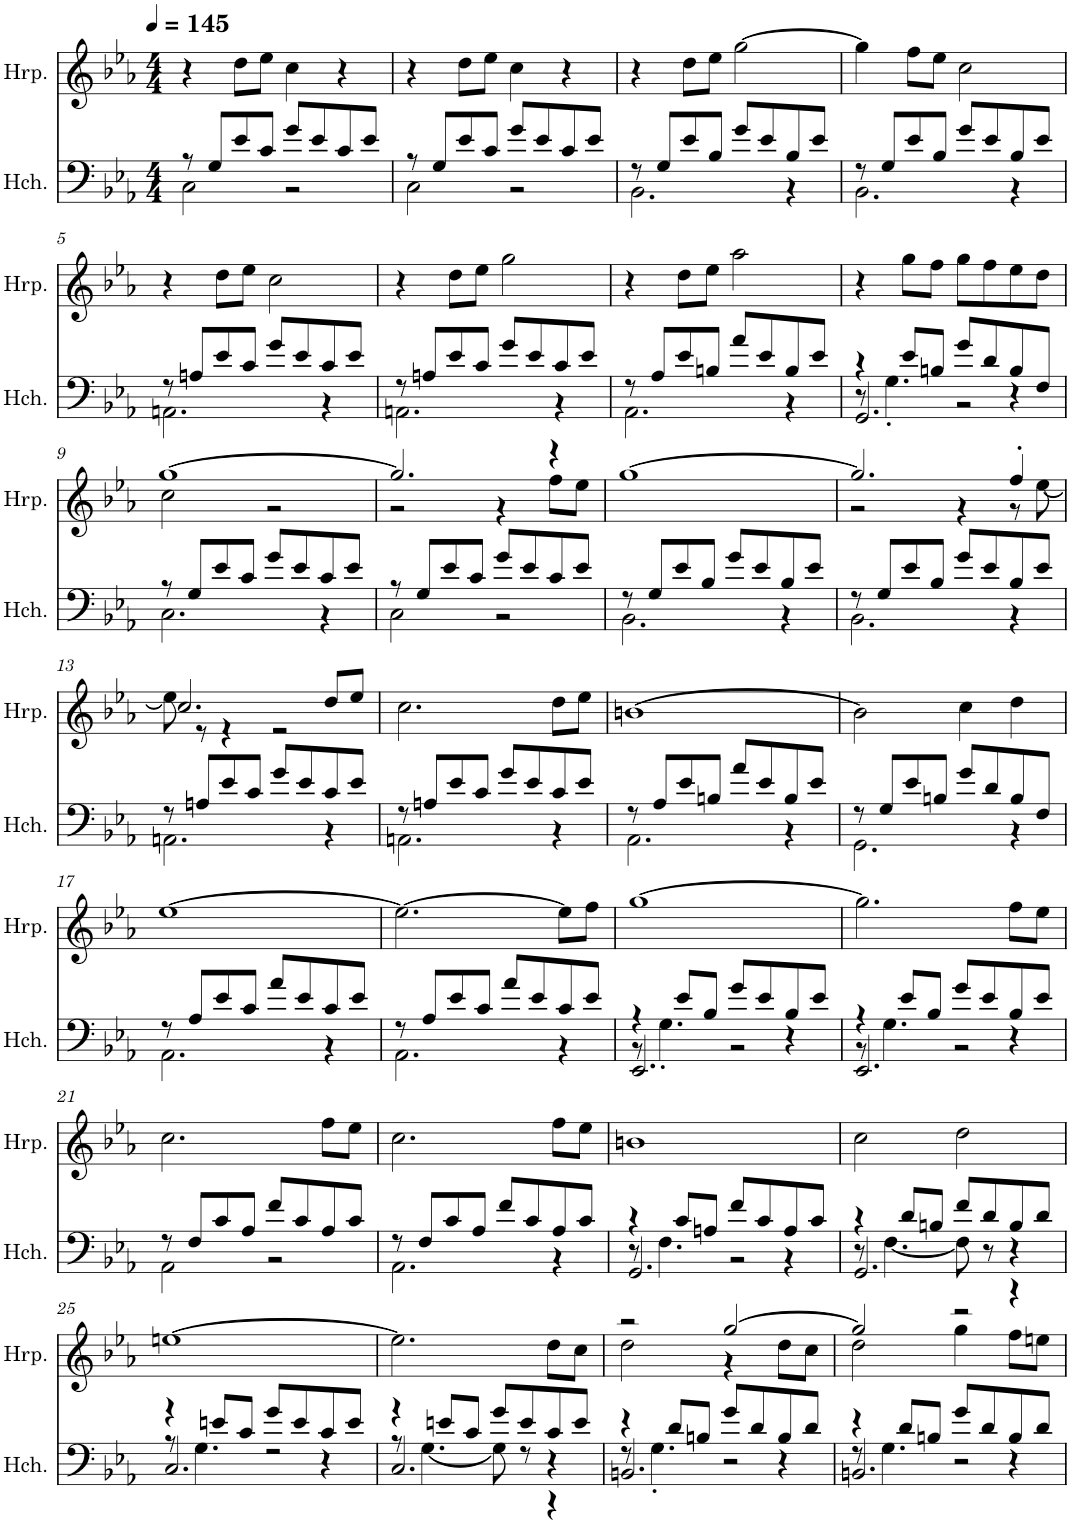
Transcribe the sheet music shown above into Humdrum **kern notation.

**kern	**kern
*part2	*part1
*staff2	*staff1
*I"Hch.	*I"Hrp.
*I'Hch.	*I'Hrp.
*clefF4	*clefG2
*k[b-e-a-]	*k[b-e-a-]
*M4/4	*M4/4
*MM145	*MM145
=1	=1
*^	*
8r	2C\	4r
8G/L	.	.
8e-/	.	8dd\L
8c/J	.	8ee-\J
8g/L	2r	4cc\
8e-/	.	.
8c/	.	4r
8e-/J	.	.
=2	=2	=2
8r	2C\	4r
8G/L	.	.
8e-/	.	8dd\L
8c/J	.	8ee-\J
8g/L	2r	4cc\
8e-/	.	.
8c/	.	4r
8e-/J	.	.
=3	=3	=3
8r	2.BB-\	4r
8G/L	.	.
8e-/	.	8dd\L
8B-/J	.	8ee-\J
8g/L	.	[2gg\
8e-/	.	.
8B-/	4r	.
8e-/J	.	.
=4	=4	=4
8r	2.BB-\	4gg\]
8G/L	.	.
8e-/	.	8ff\L
8B-/J	.	8ee-\J
8g/L	.	2cc\
8e-/	.	.
8B-/	4r	.
8e-/J	.	.
!!LO:LB:g=z
=5	=5	=5
8r	2.AAn\	4r
8An/L	.	.
8e-/	.	8dd\L
8c/J	.	8ee-\J
8g/L	.	2cc\
8e-/	.	.
8c/	4r	.
8e-/J	.	.
=6	=6	=6
8r	2.AAn\	4r
8An/L	.	.
8e-/	.	8dd\L
8c/J	.	8ee-\J
8g/L	.	2gg\
8e-/	.	.
8c/	4r	.
8e-/J	.	.
=7	=7	=7
8r	2.AA-\	4r
8A-/L	.	.
8e-/	.	8dd\L
8Bn/J	.	8ee-\J
8a-/L	.	2aa-\
8e-/	.	.
8B/	4r	.
8e-/J	.	.
=8	=8	=8
*	*^	*
4r	8r	2.GG/	4r
.	4.G'\	.	.
8e-/L	.	.	8gg\L
8Bn/J	.	.	8ff\J
8g/L	2r	.	8gg\L
8d/	.	.	8ff\
8B/	.	4r	8ee-\
8F/J	.	.	8dd\J
*	*v	*v	*
!!LO:LB:g=z
=9	=9	=9
*	*	*^
8r	2.C\	[1gg	2cc\
8G/L	.	.	.
8e-/	.	.	.
8c/J	.	.	.
8g/L	.	.	2r
8e-/	.	.	.
8c/	4r	.	.
8e-/J	.	.	.
=10	=10	=10	=10
8r	2C\	2.gg/]	2r
8G/L	.	.	.
8e-/	.	.	.
8c/J	.	.	.
8g/L	2r	.	4r
8e-/	.	.	.
8c/	.	4r	8ff\L
8e-/J	.	.	8ee-\J
*	*	*v	*v
=11	=11	=11
8r	2.BB-\	[1gg
8G/L	.	.
8e-/	.	.
8B-/J	.	.
8g/L	.	.
8e-/	.	.
8B-/	4r	.
8e-/J	.	.
=12	=12	=12
*	*	*^
8r	2.BB-\	2.gg/]	2r
8G/L	.	.	.
8e-/	.	.	.
8B-/J	.	.	.
8g/L	.	.	4r
8e-/	.	.	.
8B-/	4r	4ff'/	8r
8e-/J	.	.	[8ee-\
!!LO:LB:g=z	!!
=13	=13	=13	=13
8r	2.AAn\	2.cc/	8ee-\]
8An/L	.	.	8r
8e-/	.	.	4r
8c/J	.	.	.
8g/L	.	.	2r
8e-/	.	.	.
8c/	4r	8dd/L	.
8e-/J	.	8ee-/J	.
*	*	*v	*v
=14	=14	=14
8r	2.AAn\	2.cc\
8An/L	.	.
8e-/	.	.
8c/J	.	.
8g/L	.	.
8e-/	.	.
8c/	4r	8dd\L
8e-/J	.	8ee-\J
=15	=15	=15
8r	2.AA-\	[1bn
8A-/L	.	.
8e-/	.	.
8Bn/J	.	.
8a-/L	.	.
8e-/	.	.
8B/	4r	.
8e-/J	.	.
=16	=16	=16
8r	2.GG\	2b\]
8G/L	.	.
8e-/	.	.
8Bn/J	.	.
8g/L	.	4cc\
8d/	.	.
8B/	4r	4dd\
8F/J	.	.
!!LO:LB:g=z
=17	=17	=17
8r	2.AA-\	[1ee-
8A-/L	.	.
8e-/	.	.
8c/J	.	.
8a-/L	.	.
8e-/	.	.
8c/	4r	.
8e-/J	.	.
=18	=18	=18
8r	2.AA-\	2.ee-\_
8A-/L	.	.
8e-/	.	.
8c/J	.	.
8a-/L	.	.
8e-/	.	.
8c/	4r	8ee-\L]
8e-/J	.	8ff\J
=19	=19	=19
*	*^	*
4r	8r	2.EE-/	[1gg
.	4.G'\	.	.
8e-/L	.	.	.
8B-/J	.	.	.
8g/L	2r	.	.
8e-/	.	.	.
8B-/	.	4r	.
8e-/J	.	.	.
=20	=20	=20	=20
4r	8r	2.EE-/	2.gg\]
.	4.G\	.	.
8e-/L	.	.	.
8B-/J	.	.	.
8g/L	2r	.	.
8e-/	.	.	.
8B-/	.	4r	8ff\L
8e-/J	.	.	8ee-\J
*	*v	*v	*
!!LO:LB:g=z
=21	=21	=21
8r	2AA-\	2.cc\
8F/L	.	.
8c/	.	.
8A-/J	.	.
8f/L	2r	.
8c/	.	.
8A-/	.	8ff\L
8c/J	.	8ee-\J
=22	=22	=22
8r	2.AA-\	2.cc\
8F/L	.	.
8c/	.	.
8A-/J	.	.
8f/L	.	.
8c/	.	.
8A-/	4r	8ff\L
8c/J	.	8ee-\J
=23	=23	=23
*	*^	*
4r	8r	2.GG/	1bn
.	4.F\	.	.
8c/L	.	.	.
8An/J	.	.	.
8f/L	2r	.	.
8c/	.	.	.
8A/	.	4r	.
8c/J	.	.	.
=24	=24	=24	=24
4r	8r	2.GG/	2cc\
.	[4.F\	.	.
8d/L	.	.	.
8Bn/J	.	.	.
8f/L	8F\]	.	2dd\
8d/	8r	.	.
8B/	4r	4r	.
8d/J	.	.	.
!!LO:LB:g=z
=25	=25	=25	=25
4r	8r	2.C/	[1een
.	4.G\	.	.
8en/L	.	.	.
8c/J	.	.	.
8g/L	2r	.	.
8e/	.	.	.
8c/	.	4r	.
8e/J	.	.	.
=26	=26	=26	=26
4r	8r	2.C/	2.ee\]
.	[4.G\	.	.
8en/L	.	.	.
8c/J	.	.	.
8g/L	8G\]	.	.
8e/	8r	.	.
8c/	4r	4r	8dd\L
8e/J	.	.	8cc\J
=27	=27	=27	=27
*	*	*	*^
4r	8r	2.BBn/	2r	2dd\
.	4.G'\	.	.	.
8d/L	.	.	.	.
8Bn/J	.	.	.	.
8g/L	2r	.	[2gg/	4r
8d/	.	.	.	.
8B/	.	4r	.	8dd\L
8d/J	.	.	.	8cc\J
=28	=28	=28	=28	=28
4r	8r	2.BBn/	2gg/]	2dd\
.	4.G\	.	.	.
8d/L	.	.	.	.
8Bn/J	.	.	.	.
8g/L	2r	.	2r	4gg\
8d/	.	.	.	.
8B/	.	4r	.	8ff\L
8d/J	.	.	.	8een\J
*v	*v	*v	*	*
*	*v	*v
=	=
*-	*-
